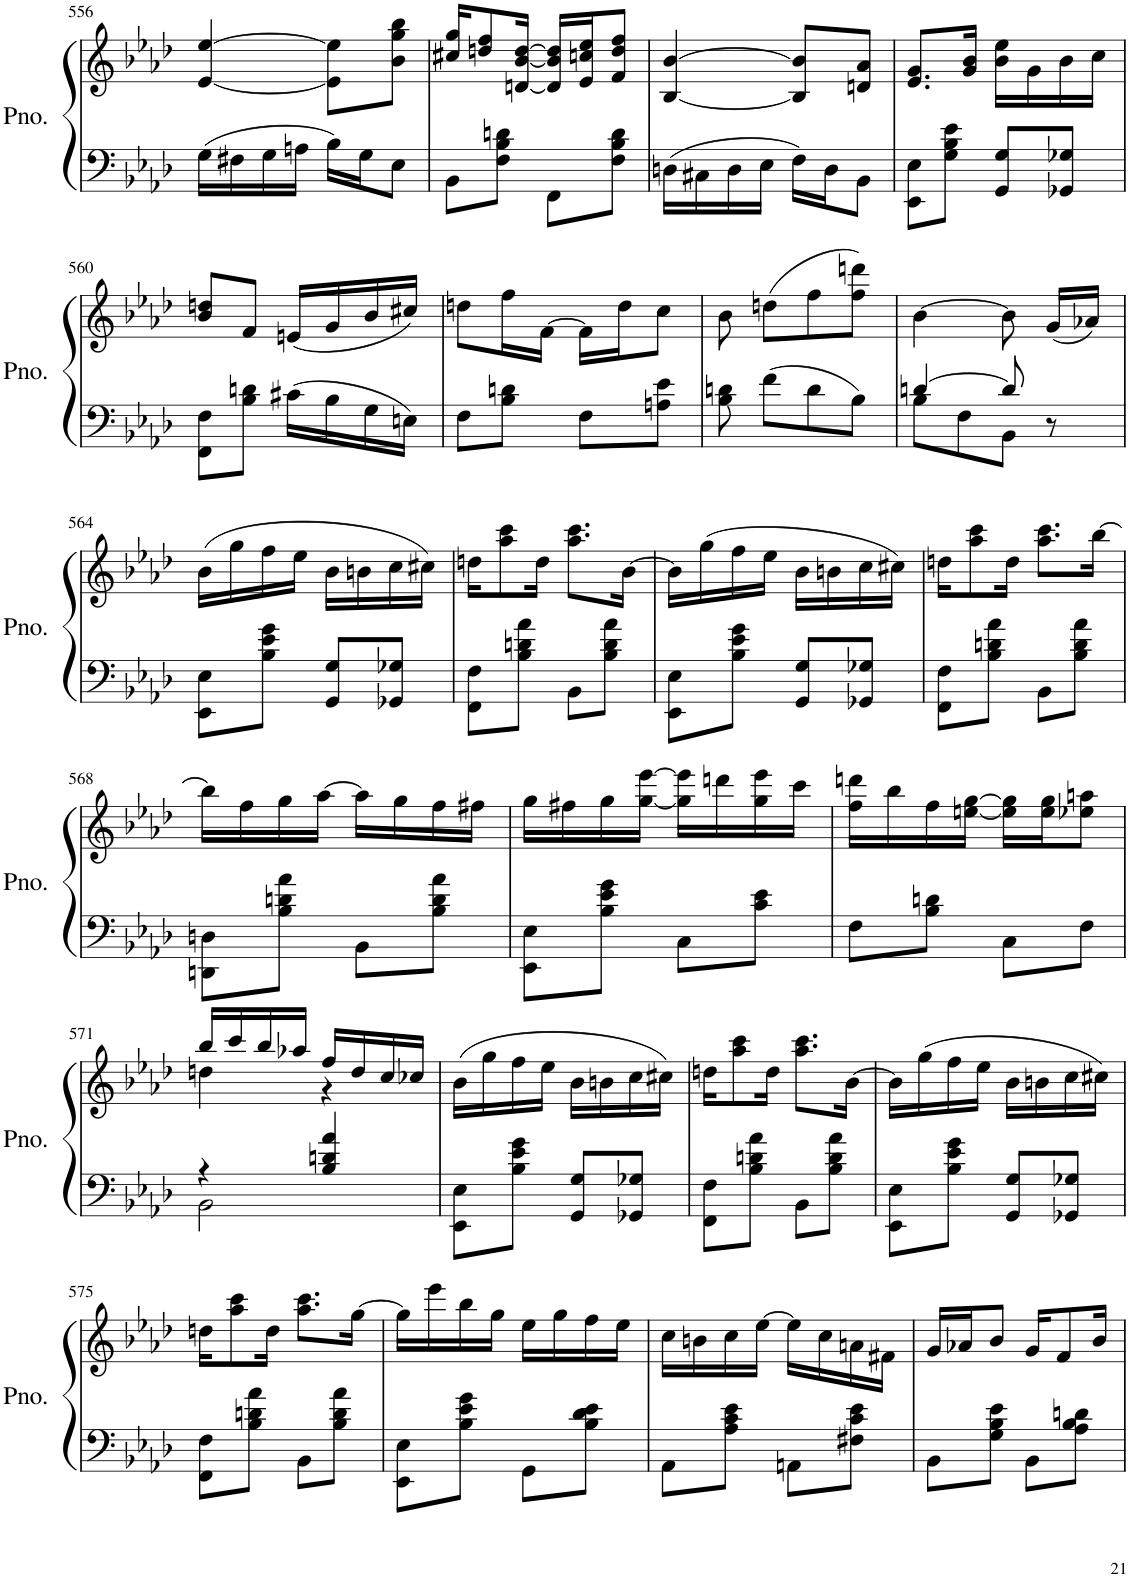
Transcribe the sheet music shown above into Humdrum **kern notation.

**kern	**kern
*part1	*part1
*staff2	*staff1
*I"Piano	*
*I'Pno.	*
!!LO:PB:g=z
*clefF4	*clefG2
*k[b-e-a-d-]	*k[b-e-a-d-]
*M2/4	*M2/4
=556	=556
16G\LL	[4e-/ [4ee-/
16F#X\	.
16G\	.
16An\JJ	.
16B-\LL	8e-\] 8ee-\]L
16G\J	.
8E-\J	8b-\ 8gg\ 8bb-\J
=557	=557
8BB-\L	16cc#X/ 16gg/KL
.	8ddn/ 8ff/
8F\ 8B-\ 8dn\J	.
.	[16dn/ [<16b-/ [16dd/Jk
8FF\L	16d/] 16b-/] 16dd/]LL
.	16e-/ 16ccn/ 16ee-/J
8F\ 8B-\ 8d\J	8f/ 8dd/ 8ff/J
=558	=558
16Dn\LL	[4B-/ [4b-/
16C#X\	.
16D\	.
16E-\JJ	.
16F\LL	8B-/] 8b-/]L
16D\J	.
8BB-\J	8dn/ 8a-/J
=559	=559
8EE-\ 8E-\L	8.e-/ 8.g/L
8G\ 8B-\ 8e-\J	.
.	16g/ 16b-/Jk
8GG/ 8G/L	16b-\ 16ee-\LL
.	16g\
8GG-X/ 8G-X/J	16b-\
.	16cc\JJ
!!LO:LB:g=z
=560	=560
8FF\ 8F\L	8b-/ 8ddn/L
8B-\ 8dn\J	8f/J
16c#X\LL	(16en/LL
16B-\	16g/
16G\	16b-/
16En\JJ	16cc#X/JJ)
=561	=561
8F\L	8ddn\L
8B-\ 8dn\J	16ff\L
.	[16f\JJ
8F\L	16f\LL]
.	16dd\J
8An\ 8e-\J	8cc\J
=562	=562
8B-\ 8dn\	8b-\
8f\L	(8ddn\L
8d\	8ff\
8B-\J	8ff\ 8dddn\J)
=563	=563
*^	*
[4dn/	8B-\L	[4b-\
.	8F\	.
8d/]	8BB-\J	8b-\]
8r	8ryy	(16g/LL
.	.	16a-X/JJ)
*v	*v	*
!!LO:LB:g=z
=564	=564
8EE-\ 8E-\L	(16b-\LL
.	16gg\
8B-\ 8e-\ 8g\J	16ff\
.	16ee-\JJ
8GG/ 8G/L	16b-\LL
.	16bn\
8GG-X/ 8G-X/J	16cc\
.	16cc#X\JJ)
=565	=565
8FF\ 8F\L	16ddn\KL
.	8aa-\ 8ccc\
8B-\ 8dn\ 8a-\J	.
.	16dd\Jk
8BB-\L	8.aa-\ 8.ccc\L
8B-\ 8d\ 8a-\J	.
.	[16b-\Jk
=566	=566
8EE-\ 8E-\L	16b-\LL]
.	(16gg\
8B-\ 8e-\ 8g\J	16ff\
.	16ee-\JJ
8GG/ 8G/L	16b-\LL
.	16bn\
8GG-X/ 8G-X/J	16cc\
.	16cc#X\JJ)
=567	=567
8FF\ 8F\L	16ddn\KL
.	8aa-\ 8ccc\
8B-\ 8dn\ 8a-\J	.
.	16dd\Jk
8BB-\L	8.aa-\ 8.ccc\L
8B-\ 8d\ 8a-\J	.
.	[16bb-\Jk
!!LO:LB:g=z
=568	=568
8DDn\ 8Dn\L	16bb-\LL]
.	16ff\
8B-\ 8dn\ 8a-\J	16gg\
.	[16aa-\JJ
8BB-\L	16aa-\LL]
.	16gg\
8B-\ 8d\ 8a-\J	16ff\
.	16ff#X\JJ
=569	=569
8EE-\ 8E-\L	16gg\LL
.	16ff#X\
8B-\ 8e-\ 8g\J	16gg\
.	[16gg\ [16eee-\JJ
8C\L	16gg\] 16eee-\]LL
.	16dddn\
8c\ 8e-\J	16gg\ 16eee-\
.	16ccc\JJ
=570	=570
8F\L	16ff\ 16dddn\LL
.	16bb-\
8B-\ 8dn\J	16ff\
.	[16een\ [16gg\JJ
8C\L	16ee\] 16gg\]LL
.	16ee\ 16gg\J
8F\J	8ee-X\ 8aan\J
!!LO:LB:g=z
=571	=571
*^	*^
4r	2BB-\	16bb-/LL	4ddn\
.	.	16ccc/	.
.	.	16bb-/	.
.	.	16aa-X/JJ	.
4B-/ 4dn/ 4a-/	.	16ff/LL	4r
.	.	16dd/	.
.	.	16cc/	.
.	.	16cc-X/JJ	.
*v	*v	*	*
*	*v	*v
=572	=572
8EE-\ 8E-\L	(16b-\LL
.	16gg\
8B-\ 8e-\ 8g\J	16ff\
.	16ee-\JJ
8GG/ 8G/L	16b-\LL
.	16bn\
8GG-X/ 8G-X/J	16cc\
.	16cc#X\JJ)
=573	=573
8FF\ 8F\L	16ddn\KL
.	8aa-\ 8ccc\
8B-\ 8dn\ 8a-\J	.
.	16dd\Jk
8BB-\L	8.aa-\ 8.ccc\L
8B-\ 8d\ 8a-\J	.
.	[16b-\Jk
=574	=574
8EE-\ 8E-\L	16b-\LL]
.	(16gg\
8B-\ 8e-\ 8g\J	16ff\
.	16ee-\JJ
8GG/ 8G/L	16b-\LL
.	16bn\
8GG-X/ 8G-X/J	16cc\
.	16cc#X\JJ)
!!LO:LB:g=z
=575	=575
8FF\ 8F\L	16ddn\KL
.	8aa-\ 8ccc\
8B-\ 8dn\ 8a-\J	.
.	16dd\Jk
8BB-\L	8.aa-\ 8.ccc\L
8B-\ 8d\ 8a-\J	.
.	[16gg\Jk
=576	=576
8EE-\ 8E-\L	16gg\LL]
.	16eee-\
8B-\ 8e-\ 8g\J	16bb-\
.	16gg\JJ
8GG\L	16ee-\LL
.	16gg\
8B-\ 8d-\ 8e-\J	16ff\
.	16ee-\JJ
=577	=577
8AA-\L	16cc\LL
.	16bn\
8A-\ 8c\ 8e-\J	16cc\
.	[16ee-\JJ
8AAn\L	16ee-\LL]
.	16cc\
8F#X\ 8c\ 8e-\J	16an\
.	16f#X\JJ
=578	=578
8BB-\L	16g/LL
.	16a-X/J
8G\ 8B-\ 8e-\J	8b-/J
8BB-\L	16g/KL
.	8f/
8A-\ 8B-\ 8dn\J	.
.	16b-/Jk
=	=
*-	*-
